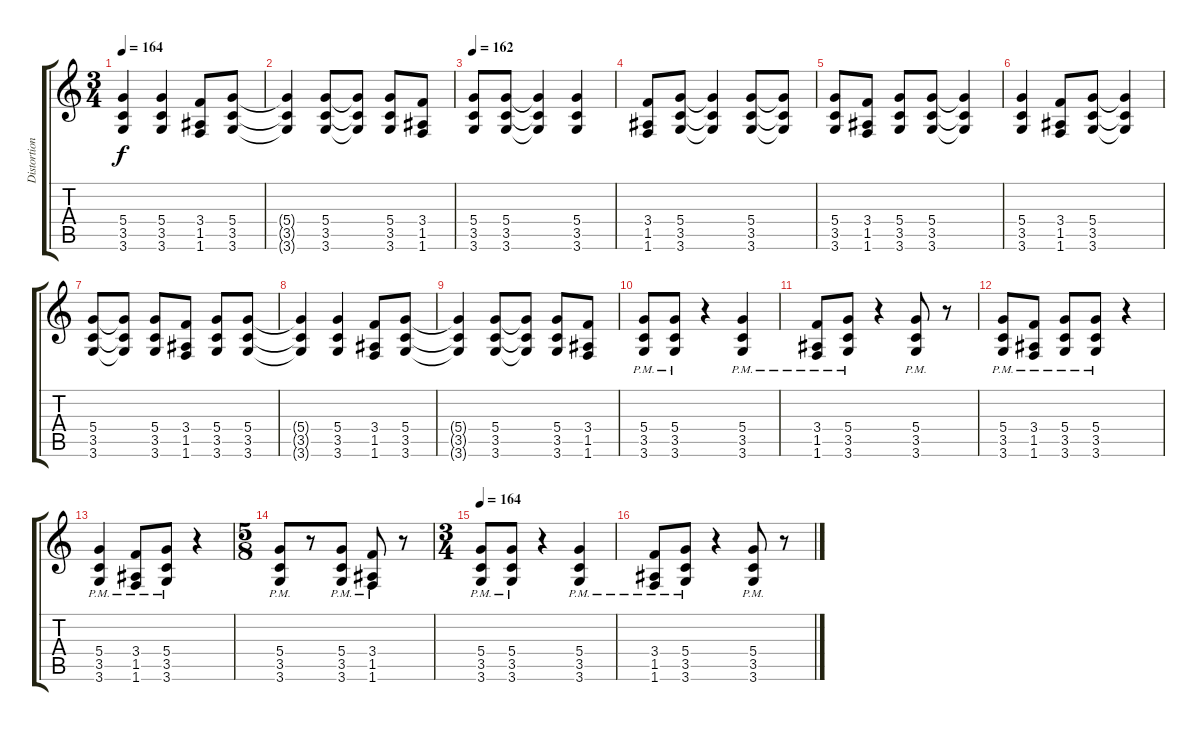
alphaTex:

\track ("Distortion Guitar" "Distortion") {instrument distortionguitar}
\staff {score tabs}
\tuning (E4 B3 G3 D3 A2 E2) {hide}
\ts (3 4)
\tempo 164
\clef g2
\ks c
(5.4{t} 3.5{t} 3.6{t}).4{dy f} (5.4 3.5 3.6).4 (3.4 1.5 1.6).8 (5.4 3.5 3.6).8 |
(5.4{t} 3.5{t} 3.6{t}).4 (5.4 3.5 3.6).8 (5.4{t} 3.5{t} 3.6{t}).8 (5.4 3.5 3.6).8 (3.4 1.5 1.6).8 |
\tempo 162
(5.4 3.5 3.6).8 (5.4 3.5 3.6).8 (5.4{t} 3.5{t} 3.6{t}).4 (5.4 3.5 3.6).4 |
(3.4 1.5 1.6).8 (5.4 3.5 3.6).8 (5.4{t} 3.5{t} 3.6{t}).4 (5.4 3.5 3.6).8 (5.4{t} 3.5{t} 3.6{t}).8 |
(5.4 3.5 3.6).8 (3.4 1.5 1.6).8 (5.4 3.5 3.6).8 (5.4 3.5 3.6).8 (5.4{t} 3.5{t} 3.6{t}).4 |
(5.4 3.5 3.6).4 (3.4 1.5 1.6).8 (5.4 3.5 3.6).8 (5.4{t} 3.5{t} 3.6{t}).4 |
(5.4 3.5 3.6).8 (5.4{t} 3.5{t} 3.6{t}).8 (5.4 3.5 3.6).8 (3.4 1.5 1.6).8 (5.4 3.5 3.6).8 (5.4 3.5 3.6).8 |
(5.4{t} 3.5{t} 3.6{t}).4 (5.4 3.5 3.6).4 (3.4 1.5 1.6).8 (5.4 3.5 3.6).8 |
(5.4{t} 3.5{t} 3.6{t}).4 (5.4 3.5 3.6).8 (5.4{t} 3.5{t} 3.6{t}).8 (5.4 3.5 3.6).8 (3.4 1.5 1.6).8 |
(5.4{pm} 3.5{pm} 3.6).8 (5.4{pm} 3.5{pm} 3.6).8 r.4 (5.4{pm} 3.5{pm} 3.6).4 |
(3.4{pm} 1.5{pm} 1.6).8 (5.4{pm} 3.5{pm} 3.6).8 r.4 (5.4{pm} 3.5{pm} 3.6).8 r.8 |
(5.4{pm} 3.5{pm} 3.6).8 (3.4{pm} 1.5{pm} 1.6).8 (5.4{pm} 3.5{pm} 3.6).8 (5.4{pm} 3.5{pm} 3.6).8 r.4 |
(5.4{pm} 3.5{pm} 3.6).4 (3.4{pm} 1.5{pm} 1.6).8 (5.4{pm} 3.5{pm} 3.6).8 r.4 |
\ts (5 8)
(5.4{pm} 3.5{pm} 3.6).8 r.8 (5.4{pm} 3.5{pm} 3.6).8 (3.4{pm} 1.5{pm} 1.6).8 r.8 |
\ts (3 4)
\tempo 164
(5.4{pm} 3.5{pm} 3.6).8 (5.4{pm} 3.5{pm} 3.6).8 r.4 (5.4{pm} 3.5{pm} 3.6).4 |
(3.4{pm} 1.5{pm} 1.6).8 (5.4{pm} 3.5{pm} 3.6).8 r.4 (5.4{pm} 3.5{pm} 3.6).8 r.8
